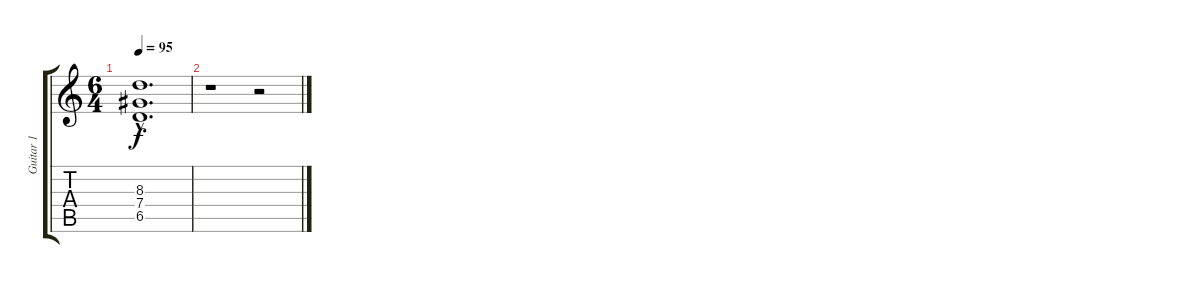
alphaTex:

\track ("Guitar 1" "Guitar 1") {instrument distortionguitar}
\staff {score tabs}
\tuning (Eb4 Bb3 Gb3 Db3 Ab2 Db2) {hide}
\ts (6 4)
\tempo 95
\clef g2
\ks c
(8.3{hac t} 7.4{hac t} 6.5{hac t}).1{d dy f} |
r.1 r.2
